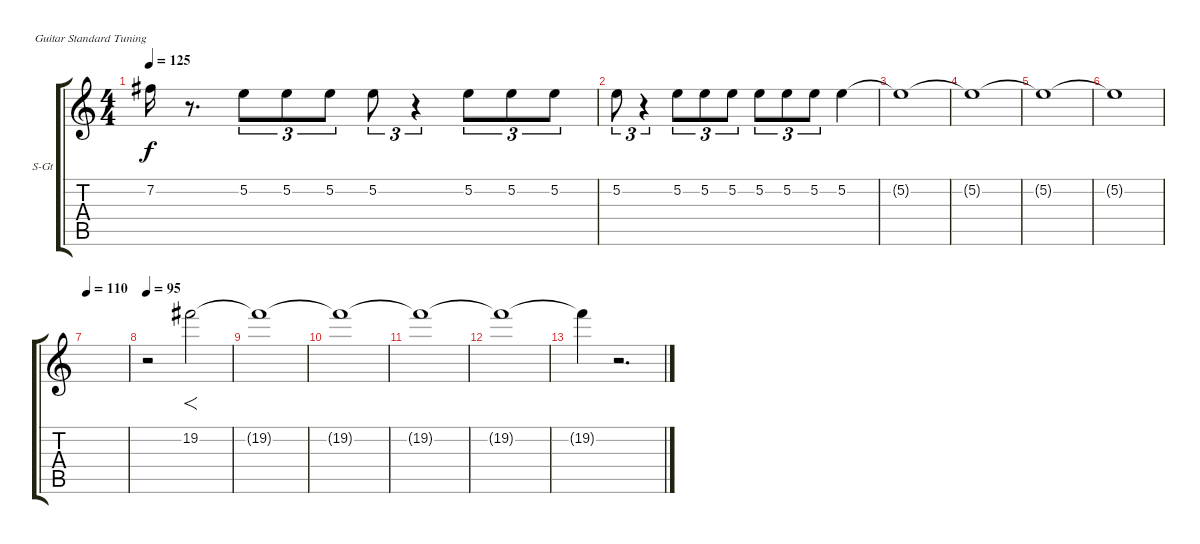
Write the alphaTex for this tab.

\defaultSystemsLayout 4
\bracketExtendMode groupsimilarinstruments
\firstSystemTrackNameOrientation horizontal
\otherSystemsTrackNameOrientation horizontal
\track ("Lead string 02" "S-Gt") {instrument acousticguitarsteel}
\staff {score tabs}
\tuning (E4 B3 G3 D3 A2 E2)
\ts (4 4)
\tempo 125
\clef g2
\ks c
7.2.16{dy f} r.8{d} 5.2.8{tu (3 2)} 5.2.8{tu (3 2)} 5.2.8{tu (3 2)} 5.2.8{tu (3 2)} r.4{tu (3 2)} 5.2.8{tu (3 2)} 5.2.8{tu (3 2)} 5.2.8{tu (3 2)} |
5.2.8{tu (3 2)} r.4{tu (3 2)} 5.2.8{tu (3 2)} 5.2.8{tu (3 2)} 5.2.8{tu (3 2)} 5.2.8{tu (3 2)} 5.2.8{tu (3 2)} 5.2.8{tu (3 2)} 5.2.4 |
5.2{t}.1 |
5.2{t}.1 |
5.2{t}.1 |
5.2{t}.1 |
\tempo 110
|
\tempo 95
r.2 19.2.2{f} |
19.2{t}.1 |
19.2{t}.1 |
19.2{t}.1 |
19.2{t}.1 |
19.2{t}.4 r.2{d}
